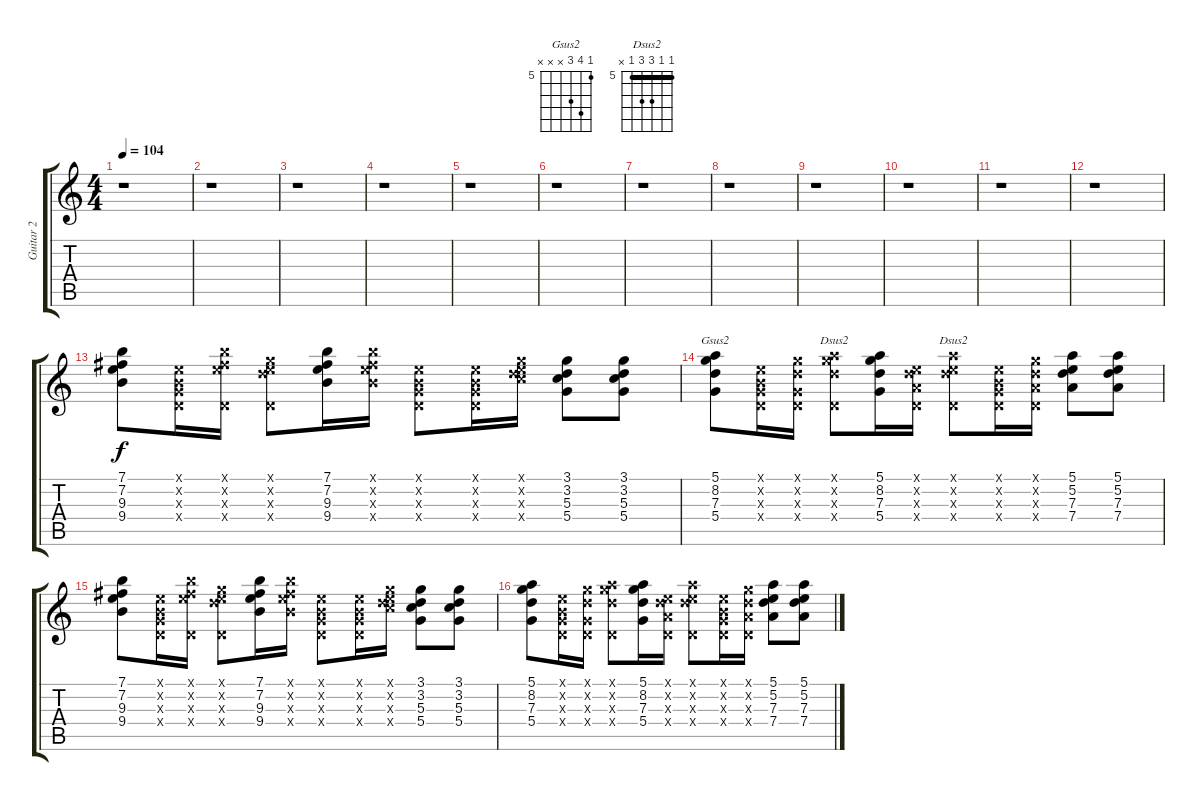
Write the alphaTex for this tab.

\track ("Guitar 2" "Guitar 2") {instrument overdrivenguitar}
\staff {score tabs}
\tuning (E4 B3 G3 D3 A2 E2) {hide}
\chord ("Gsus2" 5 8 7 x x x) {firstfret 5}
\chord ("Dsus2" 0 3 2 0 x x)
\chord ("Dsus2" 5 5 7 7 5 x) {firstfret 5 barre 5}
\ts (4 4)
\tempo 104
\clef g2
\ks c
r.1{dy f} |
r.1 |
r.1 |
r.1 |
r.1 |
r.1 |
r.1 |
r.1 |
r.1 |
r.1 |
r.1 |
r.1 |
(7.1 7.2 9.3 9.4).8 (0.1{x} 0.2{x} 0.3{x} 0.4{x}).16 (7.1{x} 7.2{x} 9.3{x} 0.4{x}).16 (0.1{x} 8.2{x} 7.3{x} 0.4{x}).8 (7.1 7.2 9.3 9.4).16 (7.1{x} 7.2{x} 9.3{x} 9.4{x}).16 (0.1{x} 0.2{x} 0.3{x} 0.4{x}).8 (0.1{x} 0.2{x} 0.3{x} 0.4{x}).16 (0.1{x} 8.2{x} 7.3{x} 10.4{x}).16 (3.1 3.2 5.3 5.4).8 (3.1 3.2 5.3 5.4).8 |
(5.1 8.2 7.3 5.4).8{ch "Gsus2"} (0.1{x} 0.2{x} 0.3{x} 0.4{x}).16 (3.1{x} 3.2{x} 0.3{x} 0.4{x}).16 (5.1{x} 8.2{x} 7.3{x} 0.4{x}).8{ch "Dsus2"} (5.1 8.2 7.3 5.4).16 (0.1{x} 3.2{x} 2.3{x} 0.4{x}).16 (5.1{x} 5.2{x} 7.3{x} 0.4{x}).8{ch "Dsus2"} (0.1{x} 0.2{x} 0.3{x} 0.4{x}).16 (3.1{x} 3.2{x} 2.3{x} 0.4{x}).16 (5.1 5.2 7.3 7.4).8 (5.1 5.2 7.3 7.4).8 |
(7.1 7.2 9.3 9.4).8 (0.1{x} 0.2{x} 0.3{x} 0.4{x}).16 (7.1{x} 7.2{x} 9.3{x} 0.4{x}).16 (0.1{x} 8.2{x} 7.3{x} 0.4{x}).8 (7.1 7.2 9.3 9.4).16 (7.1{x} 7.2{x} 9.3{x} 9.4{x}).16 (0.1{x} 0.2{x} 0.3{x} 0.4{x}).8 (0.1{x} 0.2{x} 0.3{x} 0.4{x}).16 (0.1{x} 8.2{x} 7.3{x} 10.4{x}).16 (3.1 3.2 5.3 5.4).8 (3.1 3.2 5.3 5.4).8 |
(5.1 8.2 7.3 5.4).8 (0.1{x} 0.2{x} 0.3{x} 0.4{x}).16 (3.1{x} 3.2{x} 0.3{x} 0.4{x}).16 (5.1{x} 8.2{x} 7.3{x} 0.4{x}).8 (5.1 8.2 7.3 5.4).16 (0.1{x} 3.2{x} 2.3{x} 0.4{x}).16 (5.1{x} 5.2{x} 7.3{x} 0.4{x}).8 (0.1{x} 0.2{x} 0.3{x} 0.4{x}).16 (3.1{x} 3.2{x} 2.3{x} 0.4{x}).16 (5.1 5.2 7.3 7.4).8 (5.1 5.2 7.3 7.4).8
